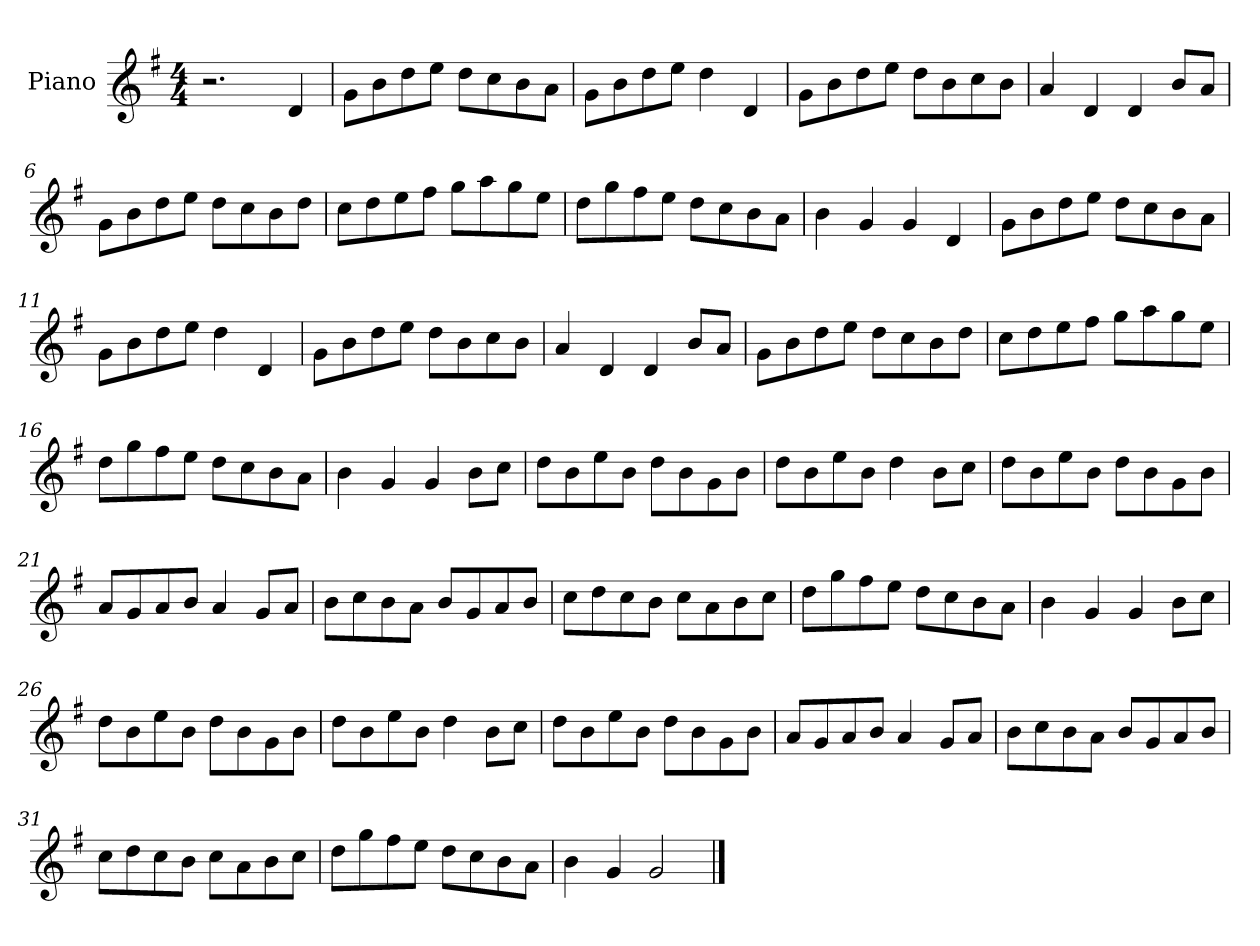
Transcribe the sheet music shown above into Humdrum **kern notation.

**kern
*part1
*staff1
*I"Piano
*I'Pno
*clefG2
*k[f#]
*M4/4
=1
2.r
4d/
=2
8g\L
8b\
8dd\
8ee\J
8dd\L
8cc\
8b\
8a\J
=3
8g\L
8b\
8dd\
8ee\J
4dd\
4d/
=4
8g\L
8b\
8dd\
8ee\J
8dd\L
8b\
8cc\
8b\J
=5
4a/
4d/
4d/
8b/L
8a/J
=6
8g\L
8b\
8dd\
8ee\J
8dd\L
8cc\
8b\
8dd\J
=7
8cc\L
8dd\
8ee\
8ff#\J
8gg\L
8aa\
8gg\
8ee\J
=8
8dd\L
8gg\
8ff#\
8ee\J
8dd\L
8cc\
8b\
8a\J
=9
4b\
4g/
4g/
4d/
=10
8g\L
8b\
8dd\
8ee\J
8dd\L
8cc\
8b\
8a\J
=11
8g\L
8b\
8dd\
8ee\J
4dd\
4d/
=12
8g\L
8b\
8dd\
8ee\J
8dd\L
8b\
8cc\
8b\J
=13
4a/
4d/
4d/
8b/L
8a/J
=14
8g\L
8b\
8dd\
8ee\J
8dd\L
8cc\
8b\
8dd\J
=15
8cc\L
8dd\
8ee\
8ff#\J
8gg\L
8aa\
8gg\
8ee\J
=16
8dd\L
8gg\
8ff#\
8ee\J
8dd\L
8cc\
8b\
8a\J
=17
4b\
4g/
4g/
8b\L
8cc\J
=18
8dd\L
8b\
8ee\
8b\J
8dd\L
8b\
8g\
8b\J
=19
8dd\L
8b\
8ee\
8b\J
4dd\
8b\L
8cc\J
=20
8dd\L
8b\
8ee\
8b\J
8dd\L
8b\
8g\
8b\J
=21
8a/L
8g/
8a/
8b/J
4a/
8g/L
8a/J
=22
8b\L
8cc\
8b\
8a\J
8b/L
8g/
8a/
8b/J
=23
8cc\L
8dd\
8cc\
8b\J
8cc\L
8a\
8b\
8cc\J
=24
8dd\L
8gg\
8ff#\
8ee\J
8dd\L
8cc\
8b\
8a\J
=25
4b\
4g/
4g/
8b\L
8cc\J
=26
8dd\L
8b\
8ee\
8b\J
8dd\L
8b\
8g\
8b\J
=27
8dd\L
8b\
8ee\
8b\J
4dd\
8b\L
8cc\J
=28
8dd\L
8b\
8ee\
8b\J
8dd\L
8b\
8g\
8b\J
=29
8a/L
8g/
8a/
8b/J
4a/
8g/L
8a/J
=30
8b\L
8cc\
8b\
8a\J
8b/L
8g/
8a/
8b/J
=31
8cc\L
8dd\
8cc\
8b\J
8cc\L
8a\
8b\
8cc\J
=32
8dd\L
8gg\
8ff#\
8ee\J
8dd\L
8cc\
8b\
8a\J
=33
4b\
4g/
2g/
==
*-
